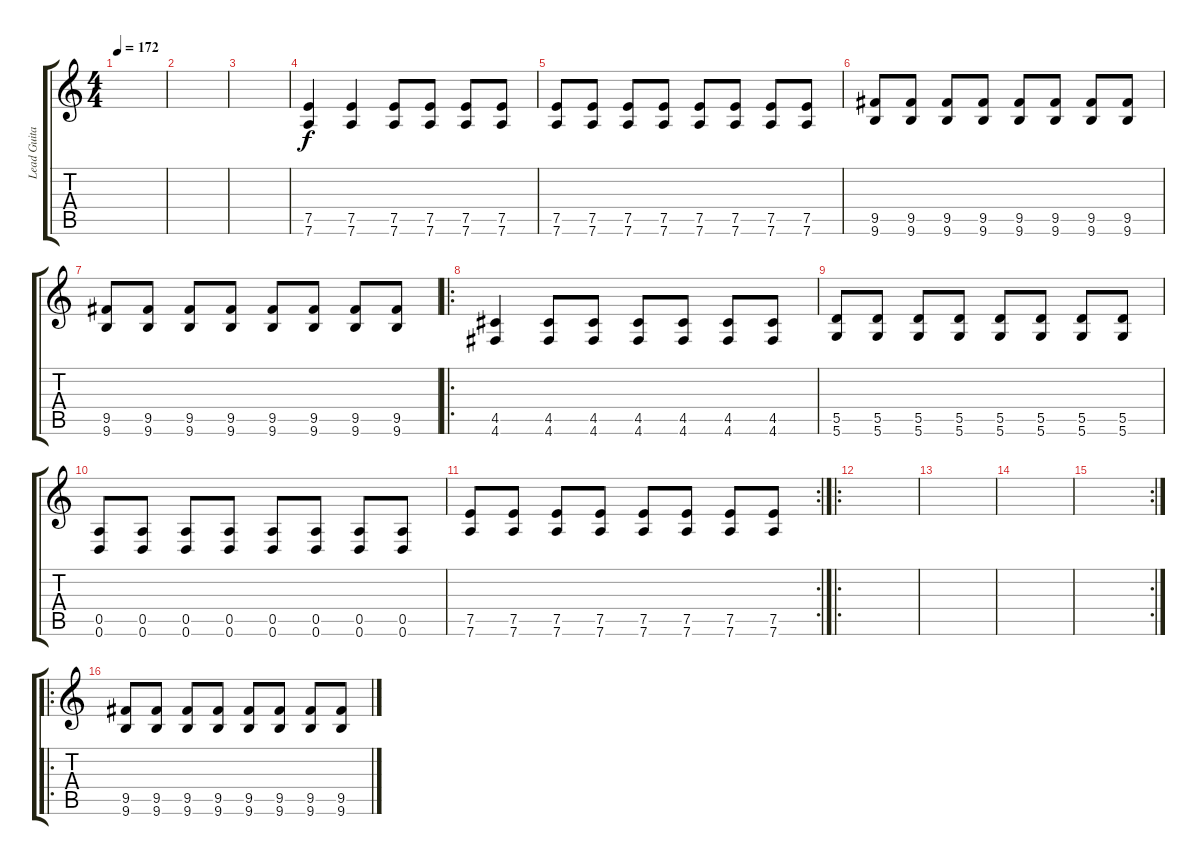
\track ("Lead Guitar 2" "Lead Guita") {instrument distortionguitar}
\staff {score tabs}
\tuning (E4 B3 G3 D3 A2 D2) {hide}
\ts (4 4)
\tempo 172
\clef g2
\ks c
|
|
|
(7.5 7.6).4 (7.5 7.6).4 (7.5 7.6).8 (7.5 7.6).8 (7.5 7.6).8 (7.5 7.6).8 |
(7.5 7.6).8 (7.5 7.6).8 (7.5 7.6).8 (7.5 7.6).8 (7.5 7.6).8 (7.5 7.6).8 (7.5 7.6).8 (7.5 7.6).8 |
(9.5 9.6).8 (9.5 9.6).8 (9.5 9.6).8 (9.5 9.6).8 (9.5 9.6).8 (9.5 9.6).8 (9.5 9.6).8 (9.5 9.6).8 |
(9.5 9.6).8 (9.5 9.6).8 (9.5 9.6).8 (9.5 9.6).8 (9.5 9.6).8 (9.5 9.6).8 (9.5 9.6).8 (9.5 9.6).8 |
\ro
(4.5 4.6).4 (4.5 4.6).8 (4.5 4.6).8 (4.5 4.6).8 (4.5 4.6).8 (4.5 4.6).8 (4.5 4.6).8 |
(5.5 5.6).8 (5.5 5.6).8 (5.5 5.6).8 (5.5 5.6).8 (5.5 5.6).8 (5.5 5.6).8 (5.5 5.6).8 (5.5 5.6).8 |
(0.5 0.6).8 (0.5 0.6).8 (0.5 0.6).8 (0.5 0.6).8 (0.5 0.6).8 (0.5 0.6).8 (0.5 0.6).8 (0.5 0.6).8 |
\rc 2
(7.5 7.6).8 (7.5 7.6).8 (7.5 7.6).8 (7.5 7.6).8 (7.5 7.6).8 (7.5 7.6).8 (7.5 7.6).8 (7.5 7.6).8 |
\ro
|
|
|
\rc 2
|
\ro
(9.5 9.6).8 (9.5 9.6).8 (9.5 9.6).8 (9.5 9.6).8 (9.5 9.6).8 (9.5 9.6).8 (9.5 9.6).8 (9.5 9.6).8
